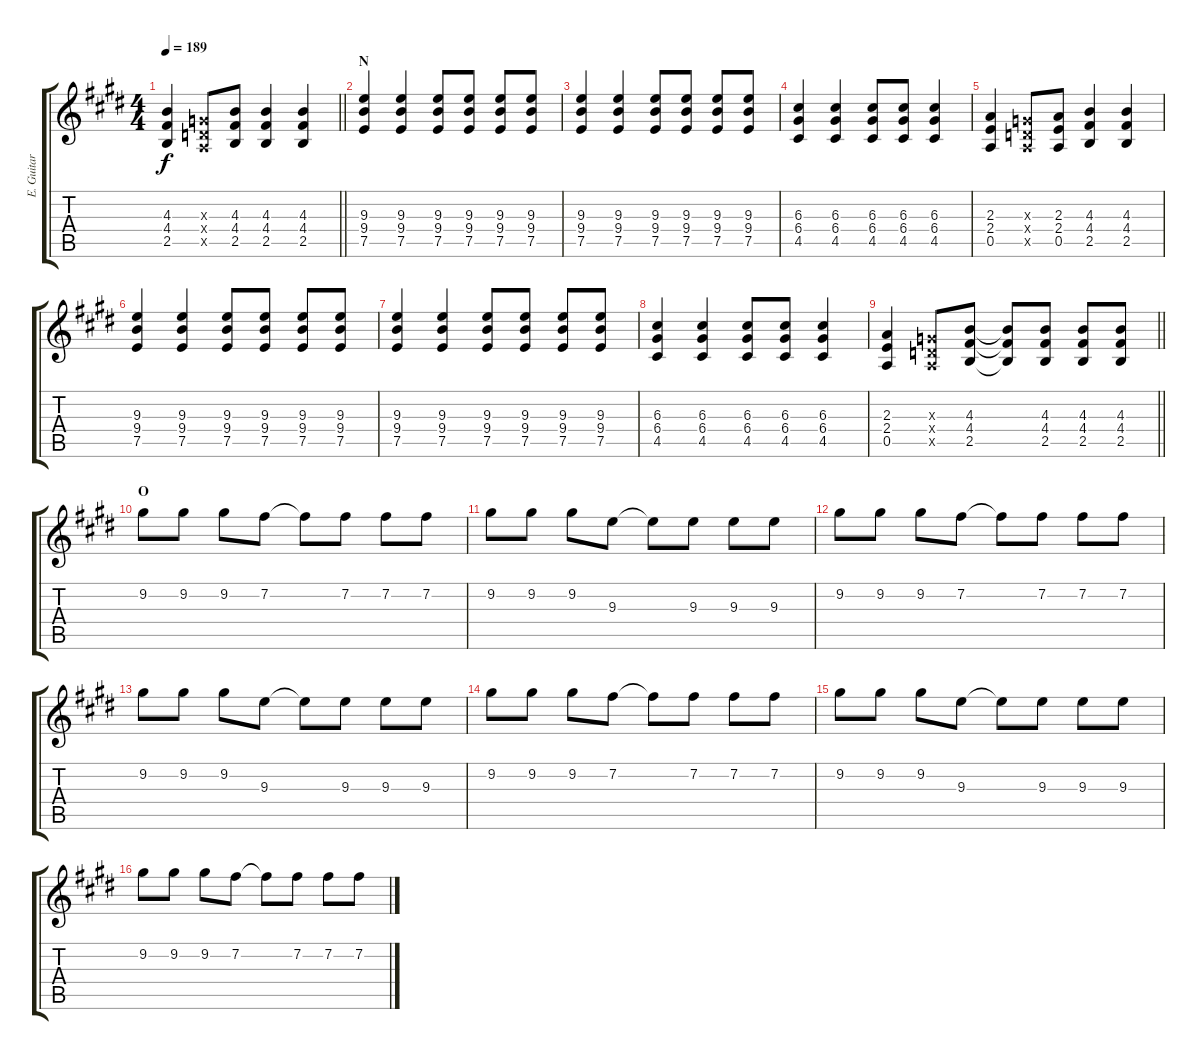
\track ("E. Guitar I" "E. Guitar ") {instrument overdrivenguitar}
\staff {score tabs}
\tuning (E4 B3 G3 D3 A2 E2) {hide}
\ts (4 4)
\tempo 189
\clef g2
\barLineRight lightlight
\ks e
(4.3 4.4 2.5).4{dy f} (0.3{x} 0.4{x} 0.5{x}).8 (4.3 4.4 2.5).8 (4.3 4.4 2.5).4 (4.3 4.4 2.5).4 |
\section ("" "N")
(9.3 9.4 7.5).4 (9.3 9.4 7.5).4 (9.3 9.4 7.5).8 (9.3 9.4 7.5).8 (9.3 9.4 7.5).8 (9.3 9.4 7.5).8 |
(9.3 9.4 7.5).4 (9.3 9.4 7.5).4 (9.3 9.4 7.5).8 (9.3 9.4 7.5).8 (9.3 9.4 7.5).8 (9.3 9.4 7.5).8 |
(6.3 6.4 4.5).4 (6.3 6.4 4.5).4 (6.3 6.4 4.5).8 (6.3 6.4 4.5).8 (6.3 6.4 4.5).4 |
(2.3 2.4 0.5).4 (0.3{x} 0.4{x} 0.5{x}).8 (2.3 2.4 0.5).8 (4.3 4.4 2.5).4 (4.3 4.4 2.5).4 |
(9.3 9.4 7.5).4 (9.3 9.4 7.5).4 (9.3 9.4 7.5).8 (9.3 9.4 7.5).8 (9.3 9.4 7.5).8 (9.3 9.4 7.5).8 |
(9.3 9.4 7.5).4 (9.3 9.4 7.5).4 (9.3 9.4 7.5).8 (9.3 9.4 7.5).8 (9.3 9.4 7.5).8 (9.3 9.4 7.5).8 |
(6.3 6.4 4.5).4 (6.3 6.4 4.5).4 (6.3 6.4 4.5).8 (6.3 6.4 4.5).8 (6.3 6.4 4.5).4 |
\barLineRight lightlight
(2.3 2.4 0.5).4 (0.3{x} 0.4{x} 0.5{x}).8 (4.3 4.4 2.5).8 (4.3{t} 4.4{t} 2.5{t}).8 (4.3 4.4 2.5).8 (4.3 4.4 2.5).8 (4.3 4.4 2.5).8 |
\section ("" "O")
9.2.8 9.2.8 9.2.8 7.2.8 7.2{t}.8 7.2.8 7.2.8 7.2.8 |
9.2.8 9.2.8 9.2.8 9.3.8 9.3{t}.8 9.3.8 9.3.8 9.3.8 |
9.2.8 9.2.8 9.2.8 7.2.8 7.2{t}.8 7.2.8 7.2.8 7.2.8 |
9.2.8 9.2.8 9.2.8 9.3.8 9.3{t}.8 9.3.8 9.3.8 9.3.8 |
9.2.8 9.2.8 9.2.8 7.2.8 7.2{t}.8 7.2.8 7.2.8 7.2.8 |
9.2.8 9.2.8 9.2.8 9.3.8 9.3{t}.8 9.3.8 9.3.8 9.3.8 |
9.2.8 9.2.8 9.2.8 7.2.8 7.2{t}.8 7.2.8 7.2.8 7.2.8
